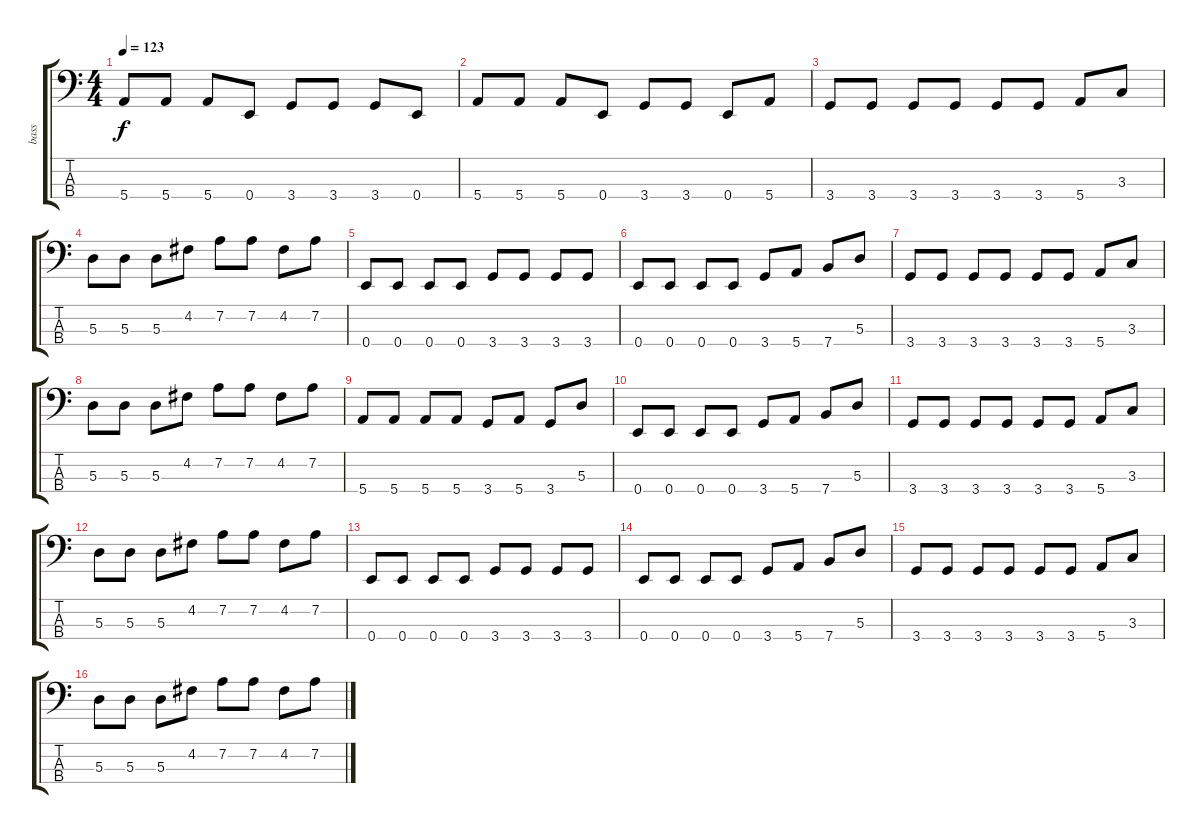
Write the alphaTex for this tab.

\track ("bass" "bass") {instrument electricbassfinger}
\staff {score tabs}
\tuning (G2 D2 A1 E1) {hide}
\ts (4 4)
\tempo 123
\clef f4
\ks c
5.4.8{dy f} 5.4.8 5.4.8 0.4.8 3.4.8 3.4.8 3.4.8 0.4.8 |
5.4.8 5.4.8 5.4.8 0.4.8 3.4.8 3.4.8 0.4.8 5.4.8 |
3.4.8 3.4.8 3.4.8 3.4.8 3.4.8 3.4.8 5.4.8 3.3.8 |
5.3.8 5.3.8 5.3.8 4.2.8 7.2.8 7.2.8 4.2.8 7.2.8 |
0.4.8 0.4.8 0.4.8 0.4.8 3.4.8 3.4.8 3.4.8 3.4.8 |
0.4.8 0.4.8 0.4.8 0.4.8 3.4.8 5.4.8 7.4.8 5.3.8 |
3.4.8 3.4.8 3.4.8 3.4.8 3.4.8 3.4.8 5.4.8 3.3.8 |
5.3.8 5.3.8 5.3.8 4.2.8 7.2.8 7.2.8 4.2.8 7.2.8 |
5.4.8 5.4.8 5.4.8 5.4.8 3.4.8 5.4.8 3.4.8 5.3.8 |
0.4.8 0.4.8 0.4.8 0.4.8 3.4.8 5.4.8 7.4.8 5.3.8 |
3.4.8 3.4.8 3.4.8 3.4.8 3.4.8 3.4.8 5.4.8 3.3.8 |
5.3.8 5.3.8 5.3.8 4.2.8 7.2.8 7.2.8 4.2.8 7.2.8 |
0.4.8 0.4.8 0.4.8 0.4.8 3.4.8 3.4.8 3.4.8 3.4.8 |
0.4.8 0.4.8 0.4.8 0.4.8 3.4.8 5.4.8 7.4.8 5.3.8 |
3.4.8 3.4.8 3.4.8 3.4.8 3.4.8 3.4.8 5.4.8 3.3.8 |
5.3.8 5.3.8 5.3.8 4.2.8 7.2.8 7.2.8 4.2.8 7.2.8
